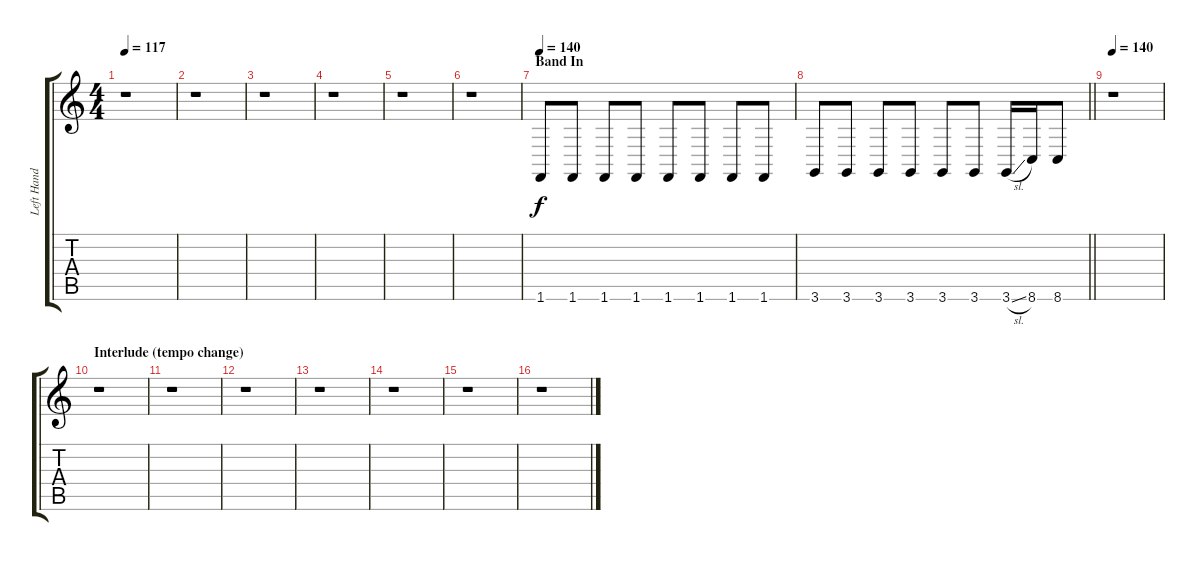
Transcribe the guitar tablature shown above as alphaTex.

\track ("Left Hand" "Left Hand") {instrument brightacousticpiano}
\staff {score tabs}
\tuning (E4 B3 G3 D3 A2 E2) {hide}
\ts (4 4)
\tempo 117
\clef g2
\ks c
r.1{dy mf} |
r.1 |
r.1 |
r.1 |
r.1 |
r.1 |
\section ("" "Band In")
\tempo 140
1.6.8{dy f} 1.6.8 1.6.8 1.6.8 1.6.8 1.6.8 1.6.8 1.6.8 |
\barLineRight lightlight
3.6.8 3.6.8 3.6.8 3.6.8 3.6.8 3.6.8 3.6{sl}.16 8.6.16 8.6.8 |
\tempo 140
r.1 |
\section ("" "Interlude (tempo change)")
r.1 |
r.1 |
r.1 |
r.1 |
r.1 |
r.1 |
r.1
